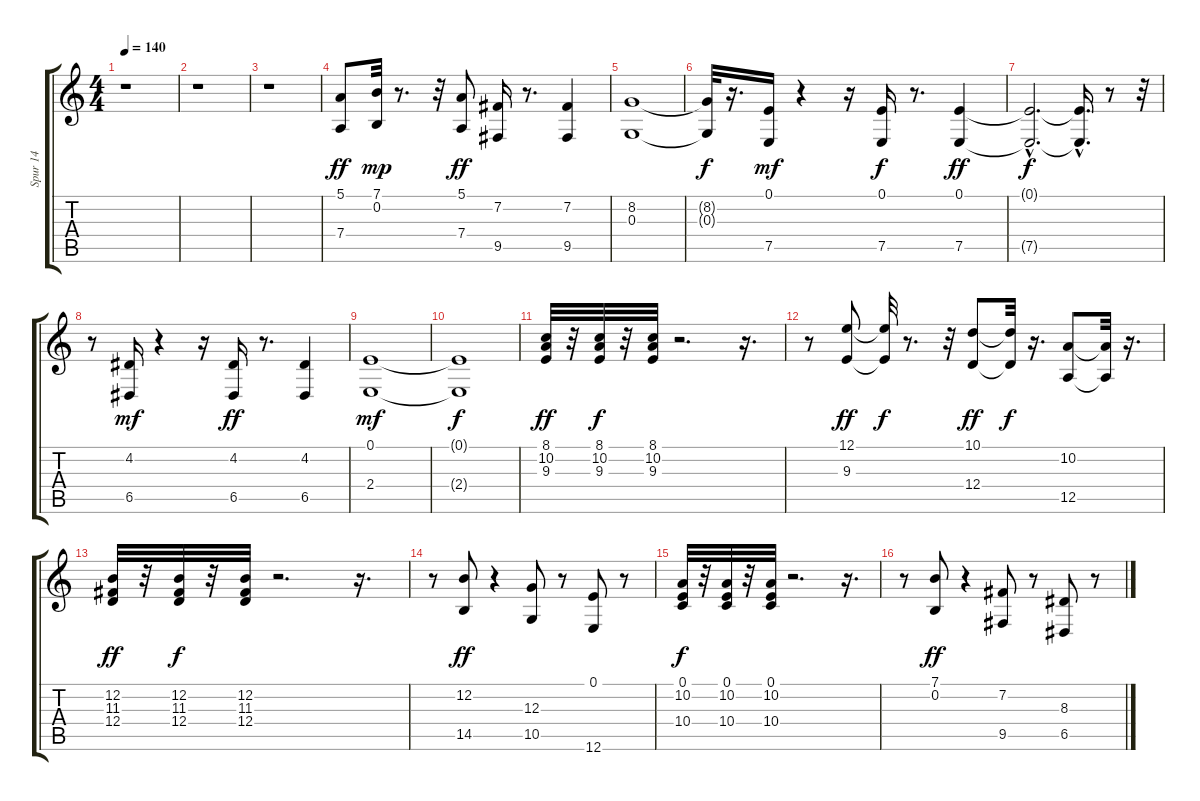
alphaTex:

\track ("Spur 14" "Spur 14") {instrument brasssection}
\staff {score tabs}
\tuning (E4 B3 G3 D3 A2 E2) {hide}
\ts (4 4)
\tempo 140
\clef g2
\ks c
r.1{dy ff} |
r.1 |
r.1 |
(5.1 7.4).8 (7.1 0.2).32{dy mp} r.8{d} r.32 (5.1 7.4).8{dy ff} (7.2 9.5).16 r.8{d} (7.2 9.5).4 |
(8.2 0.3).1 |
(8.2{t} 0.3{t}).32{dy f} r.16{d} (0.1 7.5).16{dy mf} r.4 r.16 (0.1 7.5).16{dy f} r.8{d} (0.1 7.5).4{dy ff} |
(0.1{hac t} 7.5{hac t}).2{d dy f} (0.1{hac t} 7.5{hac t}).16{d} r.8 r.32 |
r.8 (4.2 6.5).16{dy mf} r.4 r.16 (4.2 6.5).16{dy ff} r.8{d} (4.2 6.5).4 |
(0.1 2.4).1{dy mf} |
(0.1{t} 2.4{t}).1{dy f} |
(8.1 10.2 9.3).32{dy ff} r.32 (8.1 10.2 9.3).32{dy f} r.32 (8.1 10.2 9.3).32 r.2{d} r.16{d} |
r.8 (12.1 9.3).8{dy ff} (12.1{t} 9.3{t}).32{dy f} r.8{d} r.32 (10.1 12.4).8{dy ff} (10.1{t} 12.4{t}).32{dy f} r.16{d} (10.2 12.5).8 (10.2{t} 12.5{t}).32 r.16{d} |
(12.2 11.3 12.4).32{dy ff} r.32 (12.2 11.3 12.4).32{dy f} r.32 (12.2 11.3 12.4).32 r.2{d} r.16{d} |
r.8 (12.2 14.5).8{dy ff} r.4 (12.3 10.5).8 r.8 (0.1 12.6).8 r.8 |
(0.1 10.2 10.4).32{dy f} r.32 (0.1 10.2 10.4).32 r.32 (0.1 10.2 10.4).32 r.2{d} r.16{d} |
r.8 (7.1 0.2).8{dy ff} r.4 (7.2 9.5).8 r.8 (8.3 6.5).8 r.8
